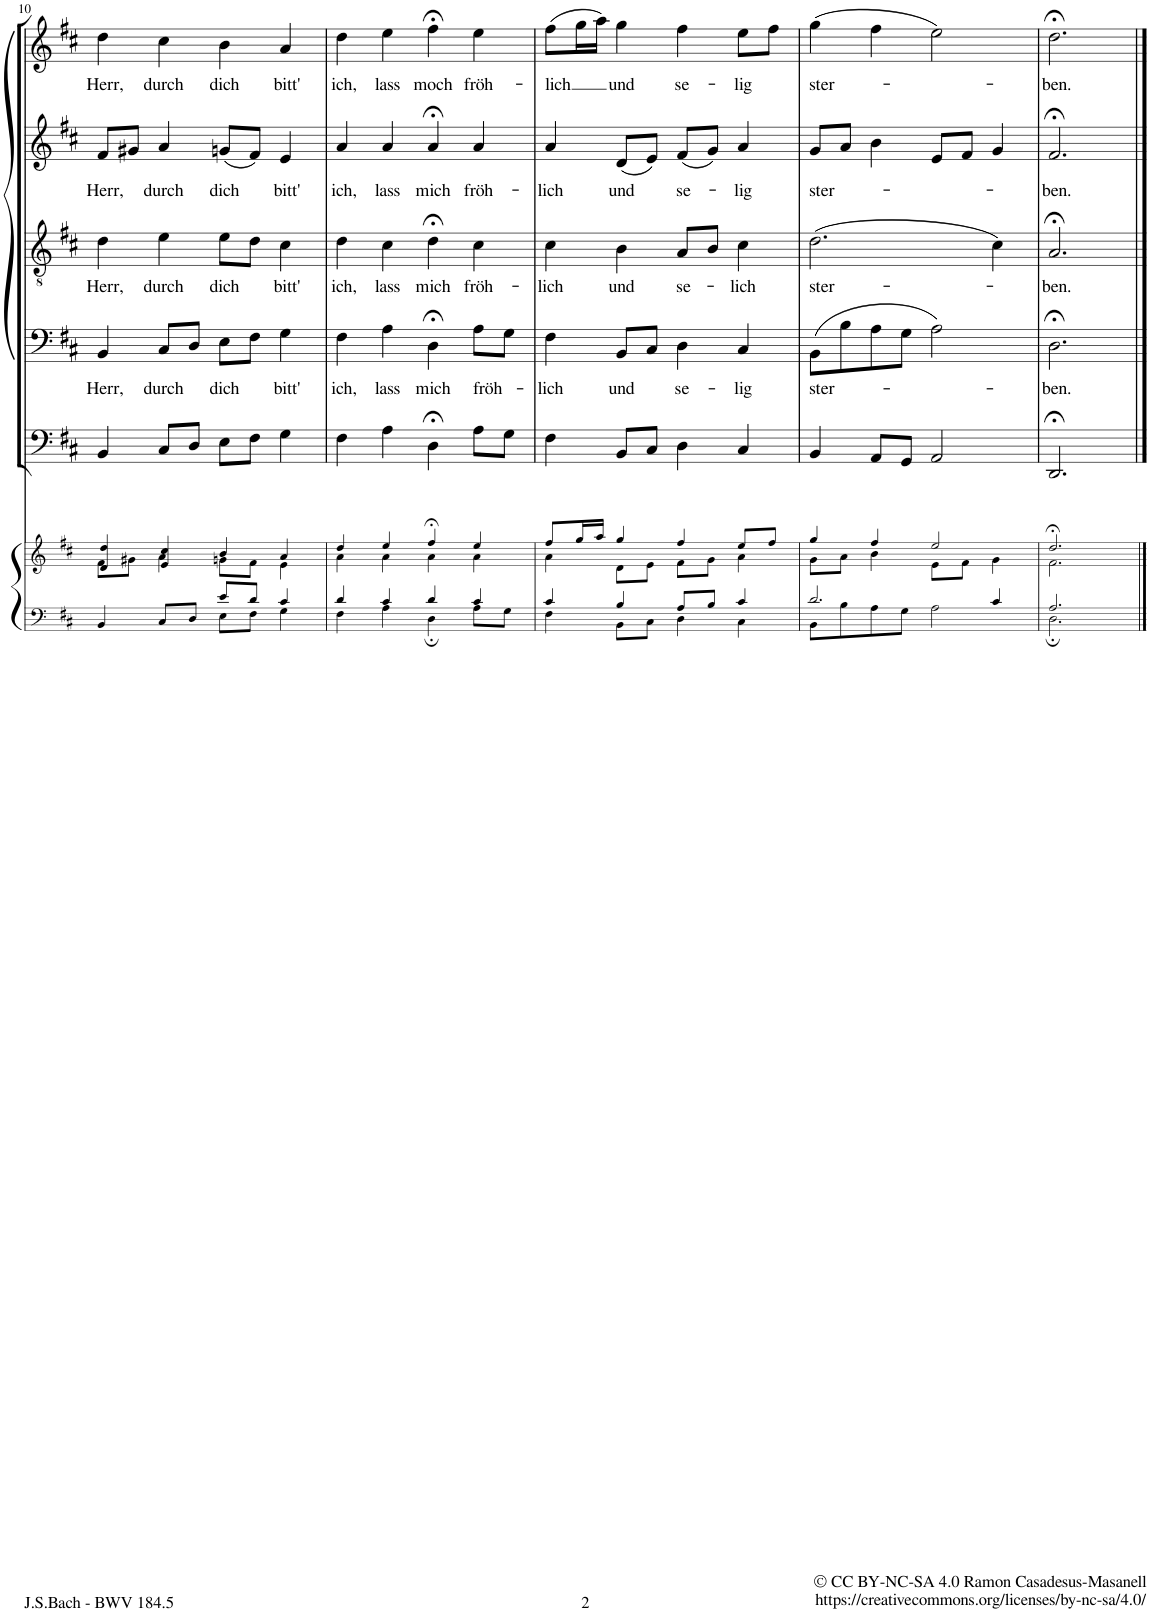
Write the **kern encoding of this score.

**kern	**kern	**kern	**kern	**text	**kern	**text	**kern	**text	**kern	**text
*part6	*part6	*part5	*part4	*part4	*part3	*part3	*part2	*part2	*part1	*part1
*staff7	*staff6	*staff5	*staff4	*staff4	*staff3	*staff3	*staff2	*staff2	*staff1	*staff1
*I"Piano reduction	*	*I"Continuo	*I"Basso	*	*I"Tenore Vioa col Tenore	*	*I"Alto Violino II. coll' Alto	*	*I"Soprano Flauto traverso I.II. Violinio I. col Soprano	*
*I'Pno	*	*	*	*	*	*	*	*	*	*
!!LO:PB:g=z
*clefF4	*clefG2	*clefF4	*clefF4	*	*clefGv2	*	*clefG2	*	*clefG2	*
*k[f#c#]	*k[f#c#]	*k[f#c#]	*k[f#c#]	*	*k[f#c#]	*	*k[f#c#]	*	*k[f#c#]	*
*M4/4	*M4/4	*M4/4	*M4/4	*	*M4/4	*	*M4/4	*	*M4/4	*
*met(c)	*met(c)	*met(c)	*met(c)	*	*met(c)	*	*met(c)	*	*met(c)	*
=10	=10	=10	=10	=10	=10	=10	=10	=10	=10	=10
*^	*^	*	*	*	*	*	*	*	*	*
!	!	!	!	!	!	!LO:LY:b	!	!LO:LY:b	!	!LO:LY:b	!	!LO:LY:b
4BB/	2ryy	4d/ 4dd/	8f#\L	4BB/	4BB/	Herr,	4d\	Herr,	8f#/L	Herr,	4dd\	Herr,
.	.	.	8g#X\J	.	.	.	.	.	8g#X/J	.	.	.
!	!	!	!	!	!	!LO:LY:b	!	!LO:LY:b	!	!LO:LY:b	!	!LO:LY:b
8C#/L	.	4e/ 4cc#/	4a\	8C#/L	8C#/L	durch	4e\	durch	4a/	durch	4cc#\	durch
8D/J	.	.	.	8D/J	8D/J	.	.	.	.	.	.	.
!	!	!	!	!	!	!LO:LY:b	!	!LO:LY:b	!	!LO:LY:b	!	!LO:LY:b
8e/L	8E\L	4b/	8gn\L	8E\L	8E\L	dich	8e\L	dich	(8gn/L	dich	4b\	dich
8d/J	8F#\J	.	8f#\J	8F#\J	8F#\J	.	8d\J	.	8f#/J)	.	.	.
!	!	!	!	!	!	!LO:LY:b	!	!LO:LY:b	!	!LO:LY:b	!	!LO:LY:b
4c#/	4G\	4a/	4e\	4G\	4G\	bitt'	4c#\	bitt'	4e/	bitt'	4a/	bitt'
=11	=11	=11	=11	=11	=11	=11	=11	=11	=11	=11	=11	=11
!	!	!	!	!	!	!LO:LY:b	!	!LO:LY:b	!	!LO:LY:b	!	!LO:LY:b
4d/	4F#\	4dd/	4a\	4F#\	4F#\	ich,	4d\	ich,	4a/	ich,	4dd\	ich,
!	!	!	!	!	!	!LO:LY:b	!	!LO:LY:b	!	!LO:LY:b	!	!LO:LY:b
4c#/	4A\	4ee/	4a\	4A\	4A\	lass	4c#\	lass	4a/	lass	4ee\	lass
!	!	!	!	!	!	!LO:LY:b	!	!LO:LY:b	!	!LO:LY:b	!	!LO:LY:b
4d;/	4D\	4ff#;</	4a\	4D;<\	4D;<\	mich	4d;<\	mich	4a;</	mich	4ff#;<\	moch
!	!	!	!	!	!	!LO:LY:b	!	!LO:LY:b	!	!LO:LY:b	!	!LO:LY:b
4c#/	8A\L	4ee/	4a\	8A\L	8A\L	fröh-	4c#\	fröh-	4a/	fröh-	4ee\	fröh-
.	8G\J	.	.	8G\J	8G\J	.	.	.	.	.	.	.
=12	=12	=12	=12	=12	=12	=12	=12	=12	=12	=12	=12	=12
!	!	!	!	!	!	!LO:LY:b	!	!LO:LY:b	!	!LO:LY:b	!	!LO:LY:b
4c#/	4F#\	8ff#/L	4a\	4F#\	4F#\	-lich	4c#\	-lich	4a/	-lich	(8ff#\L	-lich
.	.	16gg/L	.	.	.	.	.	.	.	.	16gg\L	.
.	.	16aa/JJ	.	.	.	.	.	.	.	.	16aa\JJ)	.
!	!	!	!	!	!	!LO:LY:b	!	!LO:LY:b	!	!LO:LY:b	!	!LO:LY:b
4B/	8BB\L	4gg/	8d\L	8BB/L	8BB/L	und	4B\	und	(8d/L	und	4gg\	und
.	8C#\J	.	8e\J	8C#/J	8C#/J	.	.	.	8e/J)	.	.	.
!	!	!	!	!	!	!LO:LY:b	!	!LO:LY:b	!	!LO:LY:b	!	!LO:LY:b
8A/L	4D\	4ff#/	8f#\L	4D\	4D\	se-	8A/L	se-	(8f#/L	se-	4ff#\	se-
8B/J	.	.	8g\J	.	.	.	8B/J	.	8g/J)	.	.	.
!	!	!	!	!	!	!LO:LY:b	!	!LO:LY:b	!	!LO:LY:b	!	!LO:LY:b
4c#/	4C#\	8ee/L	4a\	4C#/	4C#/	-lig	4c#\	-lich	4a/	-lig	8ee\L	-lig
.	.	8ff#/J	.	.	.	.	.	.	.	.	8ff#\J	.
=13	=13	=13	=13	=13	=13	=13	=13	=13	=13	=13	=13	=13
!	!	!	!	!	!	!LO:LY:b	!	!LO:LY:b	!	!LO:LY:b	!	!LO:LY:b
2.d/	8BB\L	4gg/	8g\L	4BB/	(8BB\L	ster-	(2.d\	ster-	8g/L	ster-	(4gg\	ster-
.	8B\	.	8a\J	.	8B\	.	.	.	8a/J	.	.	.
.	8A\	4ff#/	4b\	8AA/L	8A\	.	.	.	4b\	.	4ff#\	.
.	8G\J	.	.	8GG/J	8G\J	.	.	.	.	.	.	.
.	2A\	2ee/	8e\L	2AA/	2A\)	.	.	.	8e/L	.	2ee\)	.
.	.	.	8f#\J	.	.	.	.	.	8f#/J	.	.	.
4c#/	.	.	4g\	.	.	.	4c#\)	.	4g/	.	.	.
=14	=14	=14	=14	=14	=14	=14	=14	=14	=14	=14	=14	=14
!	!	!	!	!	!	!LO:LY:b	!	!LO:LY:b	!	!LO:LY:b	!	!LO:LY:b
2.A;/	2.D\	2.dd;</	2.f#\	2.DD;</	2.D;<\	-ben.	2.A;</	-ben.	2.f#;</	-ben.	2.dd;<\	-ben.
*v	*v	*	*	*	*	*	*	*	*	*	*	*
*	*v	*v	*	*	*	*	*	*	*	*	*
==	==	==	==	==	==	==	==	==	==	==
*-	*-	*-	*-	*-	*-	*-	*-	*-	*-	*-
